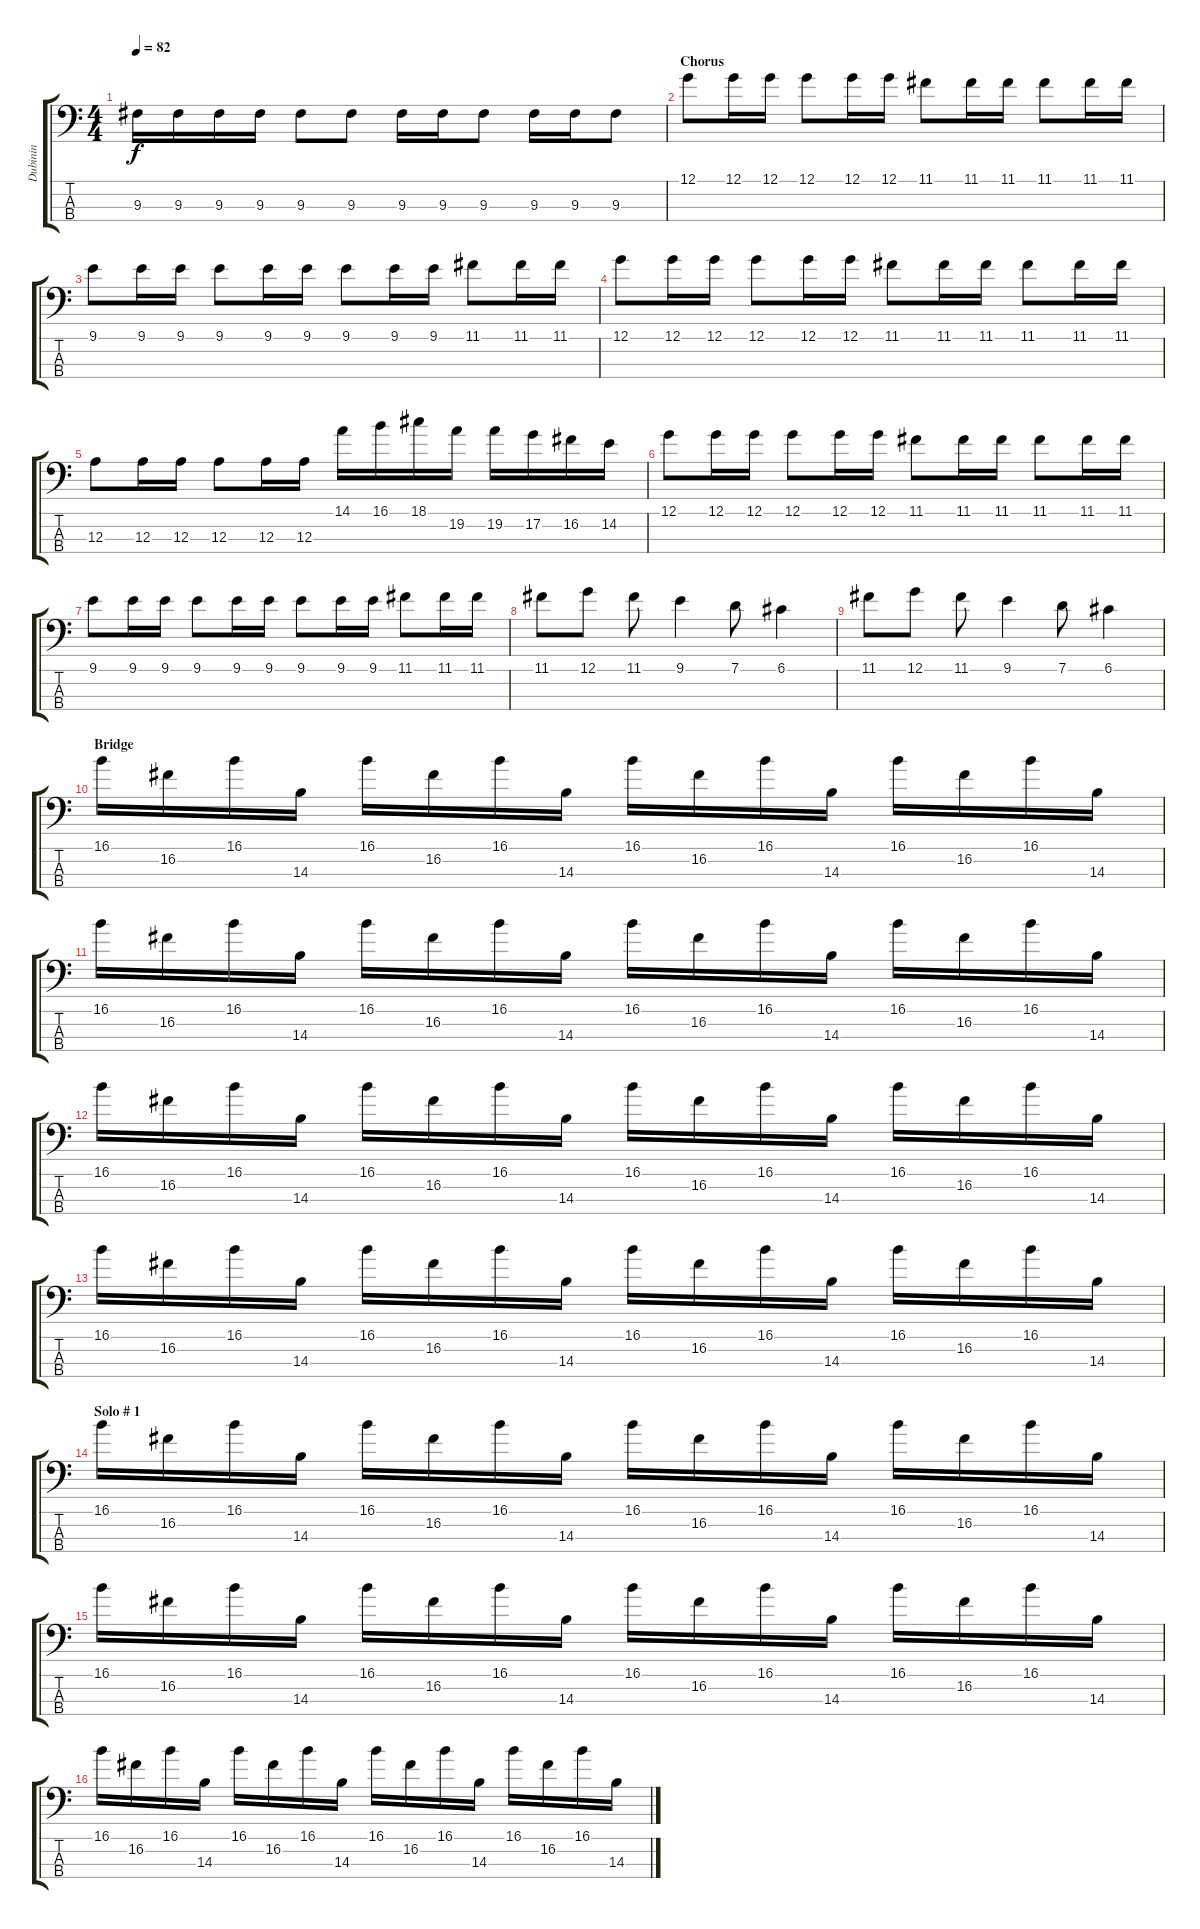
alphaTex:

\track ("Dubinin" "Dubinin") {instrument electricbassfinger}
\staff {score tabs}
\tuning (G2 D2 A1 E1) {hide}
\ts (4 4)
\tempo 82
\clef f4
\ks c
9.3.16{dy f} 9.3.16 9.3.16 9.3.16 9.3.8 9.3.8 9.3.16 9.3.16 9.3.8 9.3.16 9.3.16 9.3.8 |
\section ("" "Chorus")
12.1.8 12.1.16 12.1.16 12.1.8 12.1.16 12.1.16 11.1.8 11.1.16 11.1.16 11.1.8 11.1.16 11.1.16 |
9.1.8 9.1.16 9.1.16 9.1.8 9.1.16 9.1.16 9.1.8 9.1.16 9.1.16 11.1.8 11.1.16 11.1.16 |
12.1.8 12.1.16 12.1.16 12.1.8 12.1.16 12.1.16 11.1.8 11.1.16 11.1.16 11.1.8 11.1.16 11.1.16 |
12.3.8 12.3.16 12.3.16 12.3.8 12.3.16 12.3.16 14.1.16 16.1.16 18.1.16 19.2.16 19.2.16 17.2.16 16.2.16 14.2.16 |
12.1.8 12.1.16 12.1.16 12.1.8 12.1.16 12.1.16 11.1.8 11.1.16 11.1.16 11.1.8 11.1.16 11.1.16 |
9.1.8 9.1.16 9.1.16 9.1.8 9.1.16 9.1.16 9.1.8 9.1.16 9.1.16 11.1.8 11.1.16 11.1.16 |
11.1.8 12.1.8 11.1.8 9.1.4 7.1.8 6.1.4 |
11.1.8 12.1.8 11.1.8 9.1.4 7.1.8 6.1.4 |
\section ("" "Bridge")
16.1.16{volume 8} 16.2.16 16.1.16 14.3.16 16.1.16 16.2.16 16.1.16 14.3.16 16.1.16 16.2.16 16.1.16 14.3.16 16.1.16 16.2.16 16.1.16 14.3.16 |
16.1.16 16.2.16 16.1.16 14.3.16 16.1.16 16.2.16 16.1.16 14.3.16 16.1.16 16.2.16 16.1.16 14.3.16 16.1.16 16.2.16 16.1.16 14.3.16 |
16.1.16 16.2.16 16.1.16 14.3.16 16.1.16 16.2.16 16.1.16 14.3.16 16.1.16 16.2.16 16.1.16 14.3.16 16.1.16 16.2.16 16.1.16 14.3.16 |
16.1.16 16.2.16 16.1.16 14.3.16 16.1.16 16.2.16 16.1.16 14.3.16 16.1.16 16.2.16 16.1.16 14.3.16 16.1.16 16.2.16 16.1.16 14.3.16 |
\section ("" "Solo # 1")
16.1.16 16.2.16 16.1.16 14.3.16 16.1.16 16.2.16 16.1.16 14.3.16 16.1.16 16.2.16 16.1.16 14.3.16 16.1.16 16.2.16 16.1.16 14.3.16 |
16.1.16 16.2.16 16.1.16 14.3.16 16.1.16 16.2.16 16.1.16 14.3.16 16.1.16 16.2.16 16.1.16 14.3.16 16.1.16 16.2.16 16.1.16 14.3.16 |
16.1.16 16.2.16 16.1.16 14.3.16 16.1.16 16.2.16 16.1.16 14.3.16 16.1.16 16.2.16 16.1.16 14.3.16 16.1.16 16.2.16 16.1.16 14.3.16
